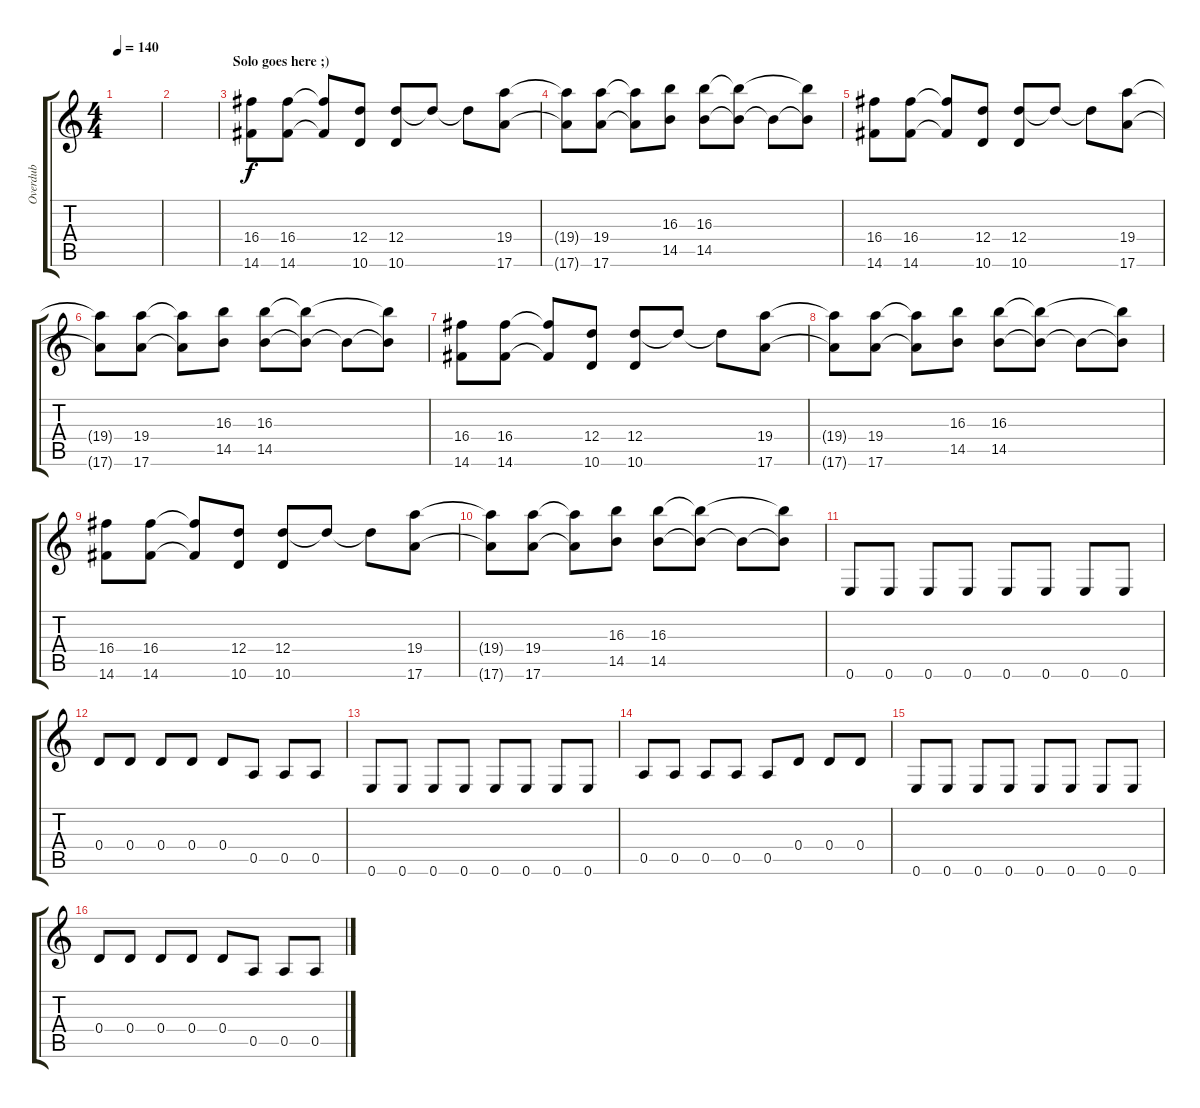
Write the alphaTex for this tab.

\track ("Overdub" "Overdub") {instrument overdrivenguitar}
\staff {score tabs}
\tuning (E4 B3 G3 D3 A2 E2) {hide}
\ts (4 4)
\tempo 140
\clef g2
\ks c
|
|
\section ("" "Solo goes here ;)")
(16.4 14.6).8 (16.4 14.6).8 (16.4{t} 14.6{t}).8 (12.4 10.6).8 (12.4 10.6).8 12.4{t}.8 12.4{t}.8 (19.4 17.6).8 |
(19.4{t} 17.6{t}).8 (19.4 17.6).8 (19.4{t} 17.6{t}).8 (16.3 14.5).8 (16.3 14.5).8 (16.3{t} 14.5{t}).8 14.5{t}.8 (16.3{t} 14.5{t}).8 |
(16.4 14.6).8 (16.4 14.6).8 (16.4{t} 14.6{t}).8 (12.4 10.6).8 (12.4 10.6).8 12.4{t}.8 12.4{t}.8 (19.4 17.6).8 |
(19.4{t} 17.6{t}).8 (19.4 17.6).8 (19.4{t} 17.6{t}).8 (16.3 14.5).8 (16.3 14.5).8 (16.3{t} 14.5{t}).8 14.5{t}.8 (16.3{t} 14.5{t}).8 |
(16.4 14.6).8 (16.4 14.6).8 (16.4{t} 14.6{t}).8 (12.4 10.6).8 (12.4 10.6).8 12.4{t}.8 12.4{t}.8 (19.4 17.6).8 |
(19.4{t} 17.6{t}).8 (19.4 17.6).8 (19.4{t} 17.6{t}).8 (16.3 14.5).8 (16.3 14.5).8 (16.3{t} 14.5{t}).8 14.5{t}.8 (16.3{t} 14.5{t}).8 |
(16.4 14.6).8 (16.4 14.6).8 (16.4{t} 14.6{t}).8 (12.4 10.6).8 (12.4 10.6).8 12.4{t}.8 12.4{t}.8 (19.4 17.6).8 |
(19.4{t} 17.6{t}).8 (19.4 17.6).8 (19.4{t} 17.6{t}).8 (16.3 14.5).8 (16.3 14.5).8 (16.3{t} 14.5{t}).8 14.5{t}.8 (16.3{t} 14.5{t}).8 |
0.6.8 0.6.8 0.6.8 0.6.8 0.6.8 0.6.8 0.6.8 0.6.8 |
0.4.8 0.4.8 0.4.8 0.4.8 0.4.8 0.5.8 0.5.8 0.5.8 |
0.6.8 0.6.8 0.6.8 0.6.8 0.6.8 0.6.8 0.6.8 0.6.8 |
0.5.8 0.5.8 0.5.8 0.5.8 0.5.8 0.4.8 0.4.8 0.4.8 |
0.6.8 0.6.8 0.6.8 0.6.8 0.6.8 0.6.8 0.6.8 0.6.8 |
0.4.8 0.4.8 0.4.8 0.4.8 0.4.8 0.5.8 0.5.8 0.5.8
